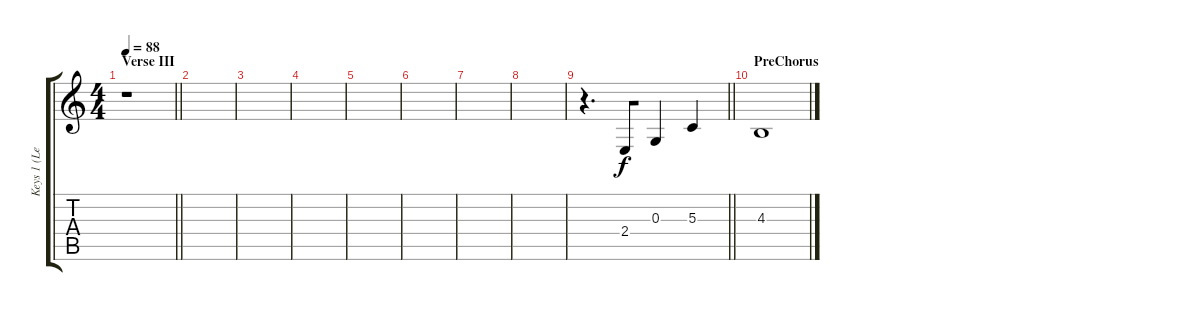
\track ("Keys 1 (Lead)" "Keys 1 (Le") {instrument violin}
\staff {score tabs}
\tuning (E4 B3 G3 D3 A2 E2) {hide}
\ts (4 4)
\section ("" "Verse III")
\tempo 88
\clef g2
\barLineRight lightlight
\ks aminor
r.1{dy f} |
|
|
|
|
|
|
|
\barLineRight lightlight
r.4{d beam merge} 2.4.8{beam merge} 0.3.4{beam merge} 5.3.4 |
\section ("" "PreChorus")
4.3.1{volume 3}
